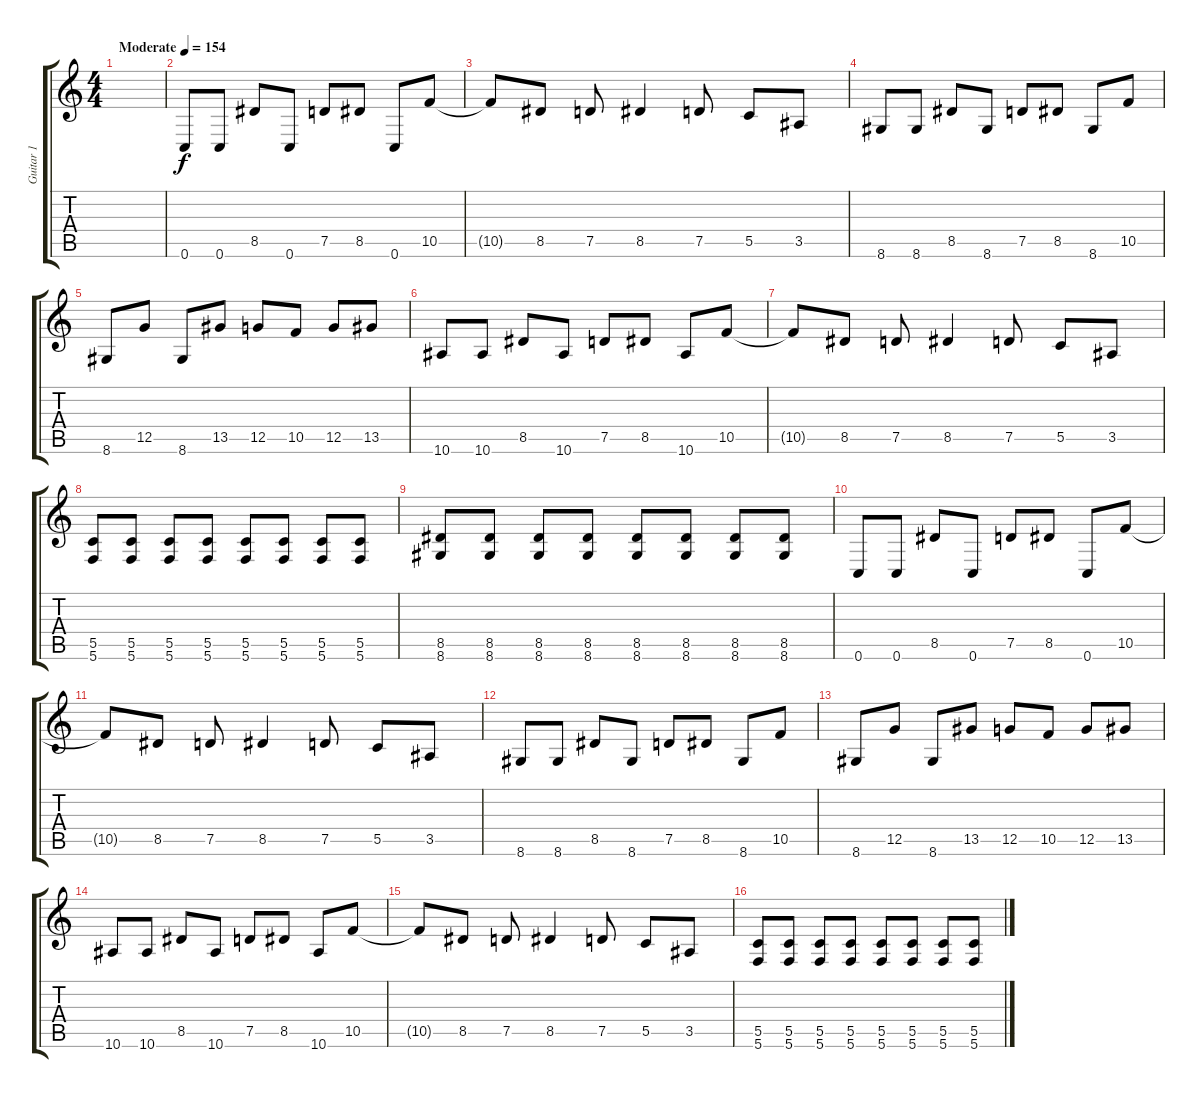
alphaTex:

\track ("Guitar 1" "Guitar 1") {mute instrument distortionguitar bank 255}
\staff {score tabs}
\tuning (D4 A3 F3 C3 G2 C2) {hide}
\ts (4 4)
\tempo (154 "Moderate")
\clef g2
\ks c
|
0.6.8 0.6.8 8.5.8 0.6.8 7.5.8 8.5.8 0.6.8 10.5.8 |
10.5{t}.8 8.5.8 7.5.8 8.5.4 7.5.8 5.5.8 3.5.8 |
8.6.8 8.6.8 8.5.8 8.6.8 7.5.8 8.5.8 8.6.8 10.5.8 |
8.6.8 12.5.8 8.6.8 13.5.8 12.5.8 10.5.8 12.5.8 13.5.8 |
10.6.8 10.6.8 8.5.8 10.6.8 7.5.8 8.5.8 10.6.8 10.5.8 |
10.5{t}.8 8.5.8 7.5.8 8.5.4 7.5.8 5.5.8 3.5.8 |
(5.5 5.6).8 (5.5 5.6).8 (5.5 5.6).8 (5.5 5.6).8 (5.5 5.6).8 (5.5 5.6).8 (5.5 5.6).8 (5.5 5.6).8 |
(8.5 8.6).8 (8.5 8.6).8 (8.5 8.6).8 (8.5 8.6).8 (8.5 8.6).8 (8.5 8.6).8 (8.5 8.6).8 (8.5 8.6).8 |
0.6.8 0.6.8 8.5.8 0.6.8 7.5.8 8.5.8 0.6.8 10.5.8 |
10.5{t}.8 8.5.8 7.5.8 8.5.4 7.5.8 5.5.8 3.5.8 |
8.6.8 8.6.8 8.5.8 8.6.8 7.5.8 8.5.8 8.6.8 10.5.8 |
8.6.8 12.5.8 8.6.8 13.5.8 12.5.8 10.5.8 12.5.8 13.5.8 |
10.6.8 10.6.8 8.5.8 10.6.8 7.5.8 8.5.8 10.6.8 10.5.8 |
10.5{t}.8 8.5.8 7.5.8 8.5.4 7.5.8 5.5.8 3.5.8 |
(5.5 5.6).8 (5.5 5.6).8 (5.5 5.6).8 (5.5 5.6).8 (5.5 5.6).8 (5.5 5.6).8 (5.5 5.6).8 (5.5 5.6).8
